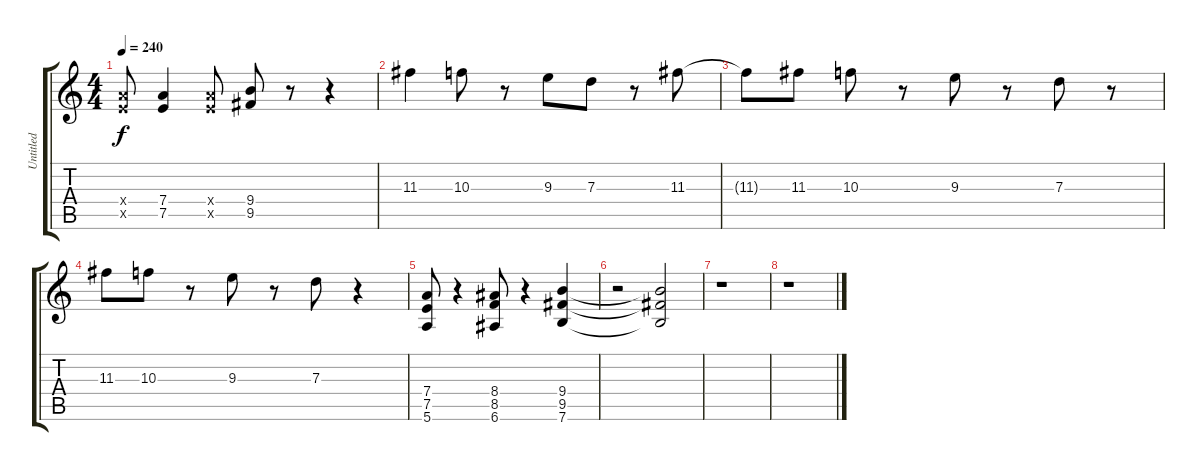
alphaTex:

\track ("Untitled" "Untitled") {instrument overdrivenguitar}
\staff {score tabs}
\tuning (E4 B3 G3 D3 A2 E2) {hide}
\ts (4 4)
\tempo 240
\clef g2
\ks c
(7.4{x} 7.5{x}).8{dy f} (7.4 7.5).4 (7.4{x} 7.5{x}).8 (9.4 9.5).8 r.8 r.4 |
11.3.4 10.3.8 r.8 9.3.8 7.3.8 r.8 11.3.8 |
11.3{t}.8 11.3.8 10.3.8 r.8 9.3.8 r.8 7.3.8 r.8 |
11.3.8 10.3.8 r.8 9.3.8 r.8 7.3.8 r.4 |
(7.4 7.5 5.6).8 r.4 (8.4 8.5 6.6).8 r.4 (9.4 9.5 7.6).4 |
r.2 (9.4{t} 9.5{t} 7.6{t}).2 |
r.1 |
r.1
